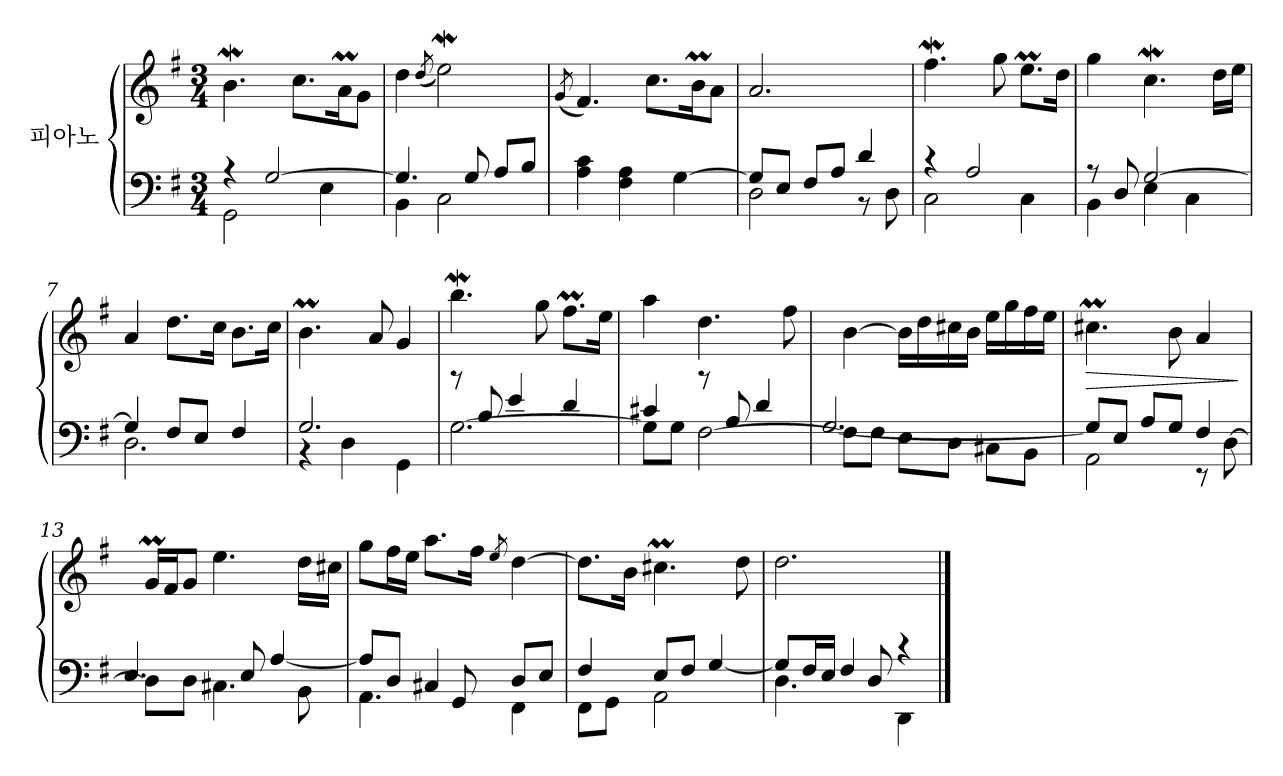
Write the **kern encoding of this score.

**kern	**kern	**dynam
*part1	*part1	*part1
*staff2	*staff1	*staff1/2
*I"피아노	*	*
*clefF4	*clefG2	*
*k[f#]	*k[f#]	*
*M3/4	*M3/4	*
*MM90	*MM90	*
=1	=1	=1
*^	*	*
4r	2GG\	4.bW\	.
[2G/	.	.	.
.	.	8.cc\L	.
.	4E\	.	.
.	.	16aM\K	.
.	.	8g\J	.
=2	=2	=2	=2
4.G/]	4BB\	4dd\	.
.	.	(<8qdd/	.
.	2C\	2eeW\)	.
8G/	.	.	.
8A/L	.	.	.
8B/J	.	.	.
*v	*v	*	*
=3	=3	=3
.	(<8qg/	.
4A\ 4c\	4.f#/)	.
4F#\ 4A\	.	.
.	8.cc\L	.
[4G\	.	.
.	16bm\K	.
.	8a\J	.
=4	=4	=4
*^	*	*
8G/L]	2D\	2.a/	.
8E/J	.	.	.
8F#/L	.	.	.
8A/J	.	.	.
4d/	8r	.	.
.	8D\	.	.
=5	=5	=5	=5
4r	2C\	4.ff#W\	.
2A/	.	.	.
.	.	8gg\	.
.	4C\	8.eeM\L	.
.	.	16dd\Jk	.
=6	=6	=6	=6
8r	4BB\	4gg\	.
8D/	.	.	.
[2G/	4E\	4.ccw\	.
.	4C\	.	.
.	.	16dd\LL	.
.	.	16ee\JJ	.
!!LO:LB:g=z
=7	=7	=7	=7
4G/]	2.D\	4a/	.
8F#/L	.	8.dd\L	.
8E/J	.	.	.
.	.	16cc\Jk	.
4F#/	.	8.b\L	.
.	.	16cc\Jk	.
=8	=8	=8	=8
2.G/	4r	4.bm\	.
.	4D\	.	.
.	.	8a/	.
.	4GG\	4g/	.
=9	=9	=9	=9
[2.G\	8rb	4.bbW\	.
.	8B/	.	.
.	4e/	.	.
.	.	8gg\	.
.	4d/	8.ff#m\L	.
.	.	16ee\Jk	.
=10	=10	=10	=10
8G\L]	4c#X/	4aa\	.
8G\J	.	.	.
[2F#\	8rb	4.dd\	.
.	8A/	.	.
.	4d/	.	.
.	.	8ff#\	.
=11	=11	=11	=11
8F#\L]	[2.G/	[4b\	.
8F#\J	.	.	.
8E\L	.	16b\LL]	.
.	.	16dd\	.
8D\J	.	16cc#X\	.
.	.	16b\JJ	.
8C#X\L	.	16ee\LL	.
.	.	16gg\	.
8BB\J	.	16ff#\	.
.	.	16ee\JJ	.
!!LO:LB:g=z
=12	=12	=12	=12
!	!	!	!LO:HP:b
2AA\	8G/L]	4.cc#Xm\	>
.	8E/J	.	.
.	8A/L	.	.
.	8G/J	8b\	.
8rEE	4F#/	4a/	.
[8D\	.	.	.
*v	*v	*	*
.	.	]
=13	=13	=13
*^	*	*
8D\L]	4.E/	16gM/LL	.
.	.	16f#/J	.
8D\J	.	8g/J	.
4.C#X\	.	4.ee\	.
.	8E/	.	.
.	[4A/	.	.
8BB\	.	16dd\LL	.
.	.	16cc#X\JJ	.
=14	=14	=14	=14
4.AA\	8A/L]	8gg\L	.
.	8D/J	16ff#\L	.
.	.	16ee\JJ	.
.	4C#X/	8.aa\L	.
8GG/	.	.	.
.	.	16ff#\Jk	.
.	.	8qee/	.
4FF#\	8D/L	[4dd\	.
.	8E/J	.	.
=15	=15	=15	=15
8FF#\L	4F#/	8.dd\L]	.
8GG\J	.	.	.
.	.	16b\Jk	.
2AA\	8E/L	4.cc#Xm\	.
.	8F#/J	.	.
.	[4G/	.	.
.	.	8dd\	.
=16	=16	=16	=16
4.D\	8G/L]	2.dd\	.
.	16F#/L	.	.
.	16E/JJ	.	.
.	4F#/	.	.
8D/	.	.	.
4DD\	4rc	.	.
*v	*v	*	*
==	==	==
*-	*-	*-
